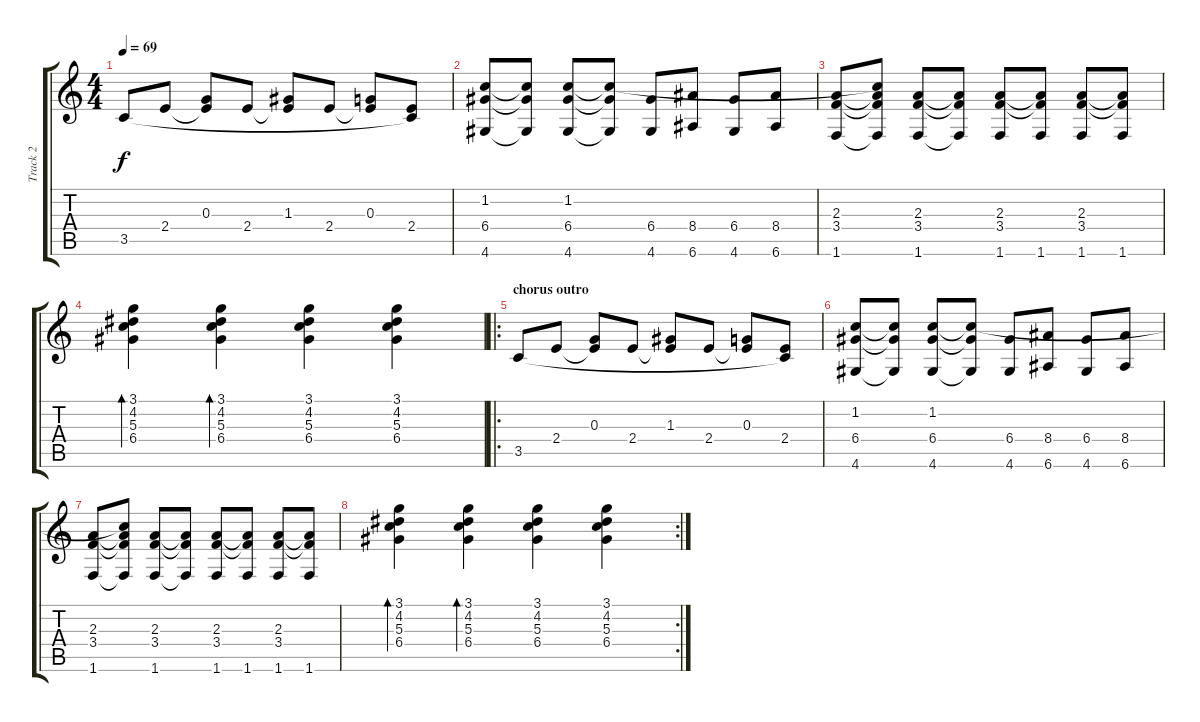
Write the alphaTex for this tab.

\track ("Track 2" "Track 2") {instrument electricguitarjazz}
\staff {score tabs}
\tuning (E4 B3 G3 D3 A2 E2) {hide}
\ts (4 4)
\tempo 69
\clef g2
\ks c
3.5.8{dy f} 2.4.8 (0.3 2.4{t}).8 2.4.8 (1.3 2.4{t}).8 2.4.8 (0.3 2.4{t}).8 (2.4 3.5{t}).8 |
(1.2 6.4 4.6).8 (1.2{t} 6.4{t} 4.6{t}).8 (1.2 6.4 4.6).8 (1.2{t} 6.4{t} 4.6{t}).8 (6.4 4.6).8 (8.4 6.6).8 (6.4 4.6).8 (8.4 6.6).8 |
(2.3 3.4 1.6).8 (1.2{t} 2.3{t} 3.4{t} 1.6{t}).8 (2.3 3.4 1.6).8 (2.3{t} 3.4{t} 1.6{t}).8 (2.3 3.4 1.6).8 (2.3{t} 3.4{t} 1.6).8 (2.3 3.4 1.6).8 (2.3{t} 3.4{t} 1.6).8 |
(3.1 4.2 5.3 6.4).4{bd 60} (3.1 4.2 5.3 6.4).4{bd 30} (3.1 4.2 5.3 6.4).4 (3.1 4.2 5.3 6.4).4 |
\ro
\section ("" "chorus outro")
3.5.8 2.4.8 (0.3 2.4{t}).8 2.4.8 (1.3 2.4{t}).8 2.4.8 (0.3 2.4{t}).8 (2.4 3.5{t}).8 |
(1.2 6.4 4.6).8 (1.2{t} 6.4{t} 4.6{t}).8 (1.2 6.4 4.6).8 (1.2{t} 6.4{t} 4.6{t}).8 (6.4 4.6).8 (8.4 6.6).8 (6.4 4.6).8 (8.4 6.6).8 |
(2.3 3.4 1.6).8 (1.2{t} 2.3{t} 3.4{t} 1.6{t}).8 (2.3 3.4 1.6).8 (2.3{t} 3.4{t} 1.6{t}).8 (2.3 3.4 1.6).8 (2.3{t} 3.4{t} 1.6).8 (2.3 3.4 1.6).8 (2.3{t} 3.4{t} 1.6).8 |
\rc 2
(3.1 4.2 5.3 6.4).4{bd 60} (3.1 4.2 5.3 6.4).4{bd 30} (3.1 4.2 5.3 6.4).4 (3.1 4.2 5.3 6.4).4
